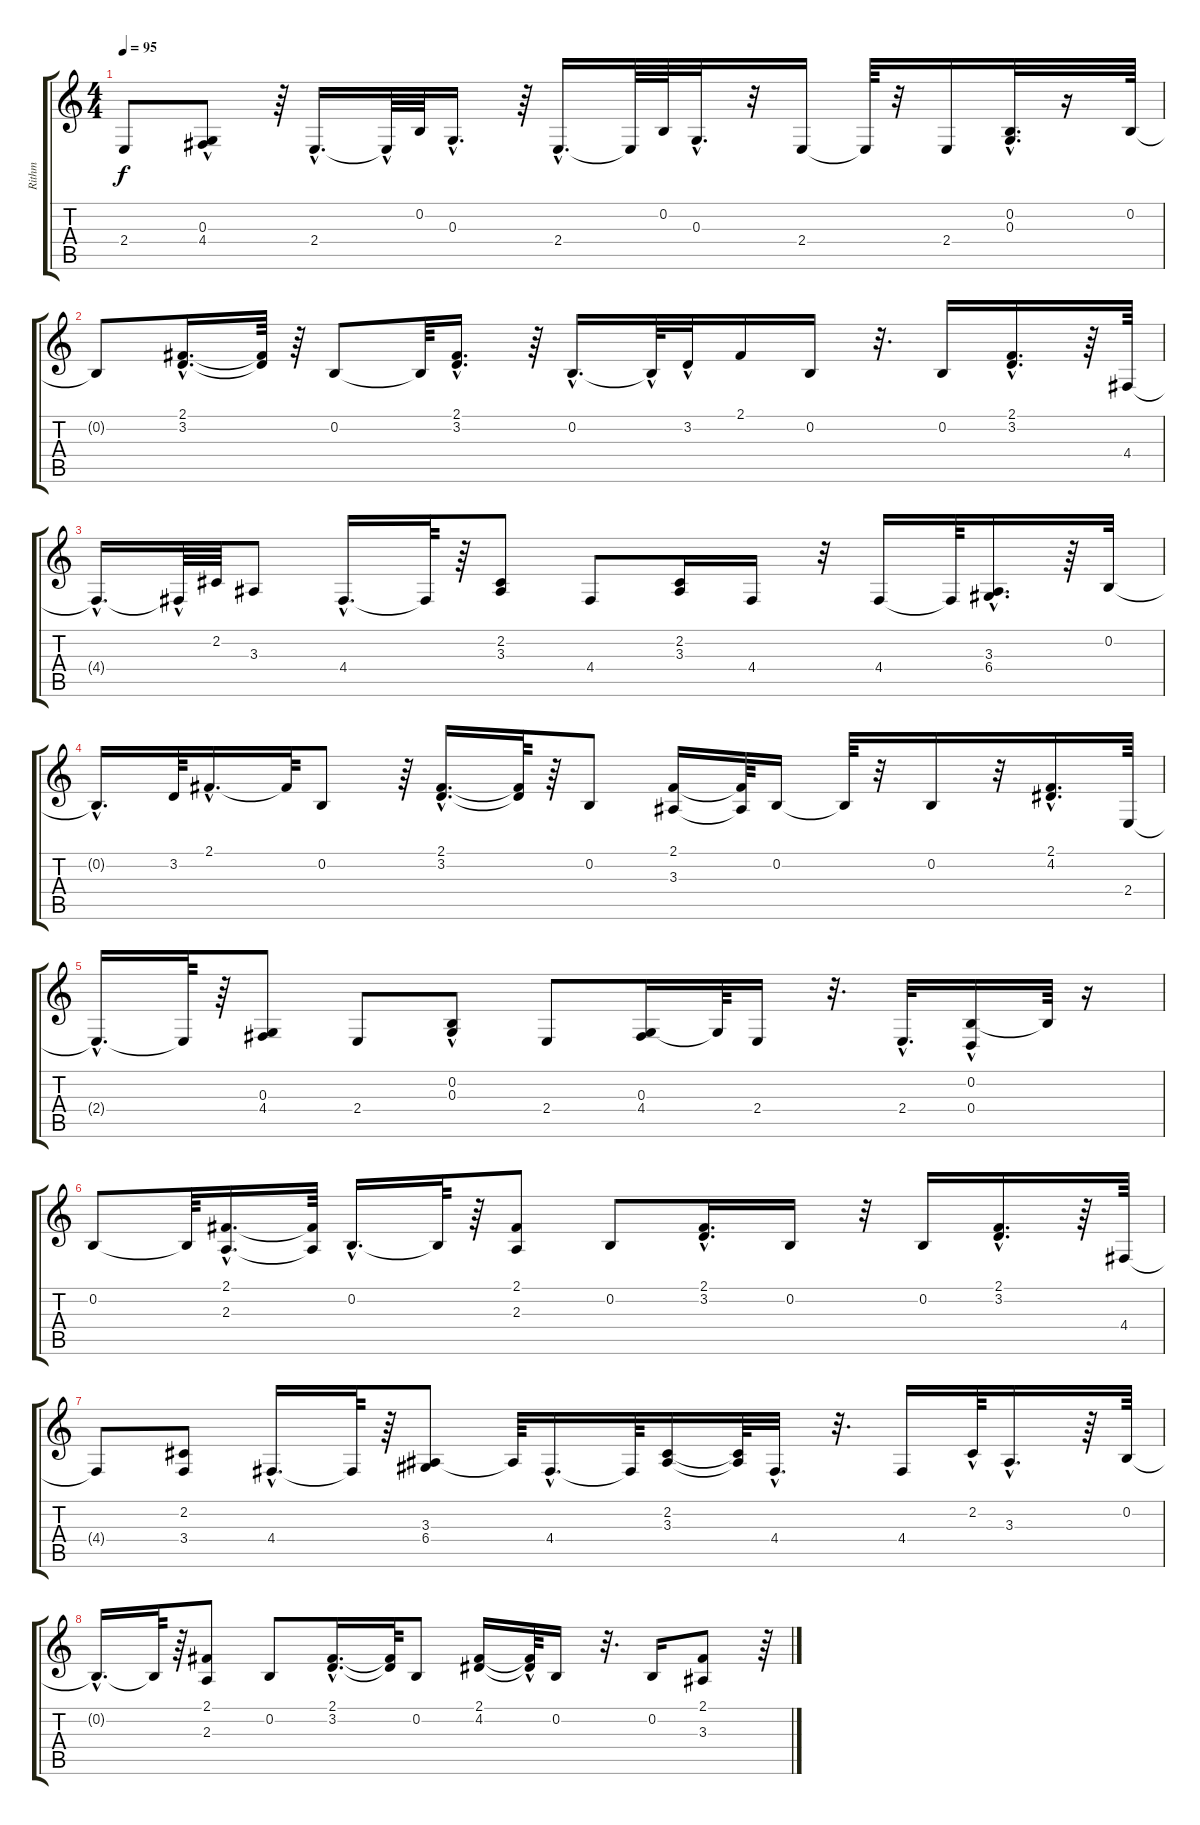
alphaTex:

\track ("Rithm" "Rithm") {instrument acousticgrandpiano}
\staff {score tabs}
\tuning (E4 B3 G3 D3 A2 E2) {hide}
\ts (4 4)
\tempo 95
\clef g2
\ks c
2.4.8{dy f} (0.3 4.4{hac}).8 r.64 2.4{hac}.16{d} 2.4{hac t}.64 0.2.64 0.3{hac}.16{d} r.64 2.4{hac}.16{d} 2.4{t}.64 0.2.64 0.3{hac}.32{d} r.32 2.4.16 2.4{t}.64 r.32 2.4.16 (0.2{hac} 0.3).32{d} r.16 0.2.64 |
0.2{t}.8 (2.1{hac} 3.2{hac}).16{d} (2.1{t} 3.2{t}).64 r.64 0.2.8 0.2{t}.64 (2.1{hac} 3.2{hac}).16{d} r.64 0.2{hac}.16{d} 0.2{hac t}.64 3.2{hac}.32 2.1.16 0.2.16 r.32{d} 0.2.16 (2.1 3.2{hac}).16{d} r.64 4.4.64 |
4.4{hac t}.16{d} 4.4{hac t}.64 2.2.64 3.3.8 4.4{hac}.16{d} 4.4{t}.64 r.64 (2.2 3.3).8 4.4.8 (2.2 3.3).16 4.4.16 r.32 4.4.16 4.4{t}.64 (3.3{hac} 6.4{hac}).16{d} r.64 0.2.32 |
0.2{hac t}.16{d} 3.2.64 2.1{hac}.16{d} 2.1{t}.64 0.2.8 r.64 (2.1{hac} 3.2{hac}).16{d} (2.1{t} 3.2{t}).64 r.64 0.2.8 (2.1 3.3).16 (2.1{t} 3.3{t}).64 0.2.16 0.2{t}.64 r.32 0.2.16 r.32 (2.1{hac} 4.2{hac}).16{d} 2.4.64 |
2.4{hac t}.16{d} 2.4{t}.64 r.64 (0.3 4.4).8 2.4.8 (0.2{hac} 0.3).8 2.4.8 (0.3 4.4).16 0.3{t}.64 2.4.16 r.32{d} 2.4{hac}.32{d} (0.2 0.4{hac}).16 0.2{t}.64 r.16 |
0.2.8 0.2{t}.64 (2.1{hac} 2.3{hac}).16{d} (2.1{t} 2.3{t}).64 0.2{hac}.16{d} 0.2{t}.64 r.64 (2.1 2.3).8 0.2.8 (2.1{hac} 3.2{hac}).16{d} 0.2.16 r.32 0.2.16 (2.1{hac} 3.2{hac}).16{d} r.64 4.4.64 |
4.4{t}.8 (2.2 3.4).8 4.4{hac}.16{d} 4.4{t}.64 r.64 (3.3 6.4).8 3.3{t}.64 4.4{hac}.16{d} 4.4{t}.64 (2.2 3.3).16 (2.2{t} 3.3{t}).64 4.4{hac}.32{d} r.32{d} 4.4.16 2.2{hac}.64 3.3{hac}.16{d} r.64 0.2.64 |
0.2{hac t}.16{d} 0.2{t}.64 r.64 (2.1 2.3).8 0.2.8 (2.1{hac} 3.2{hac}).16{d} (2.1{t} 3.2{t}).64 0.2.8 (2.1 4.2).16 (2.1{hac t} 4.2{t}).64 0.2.16 r.32{d} 0.2.16 (2.1 3.3).8 r.64
